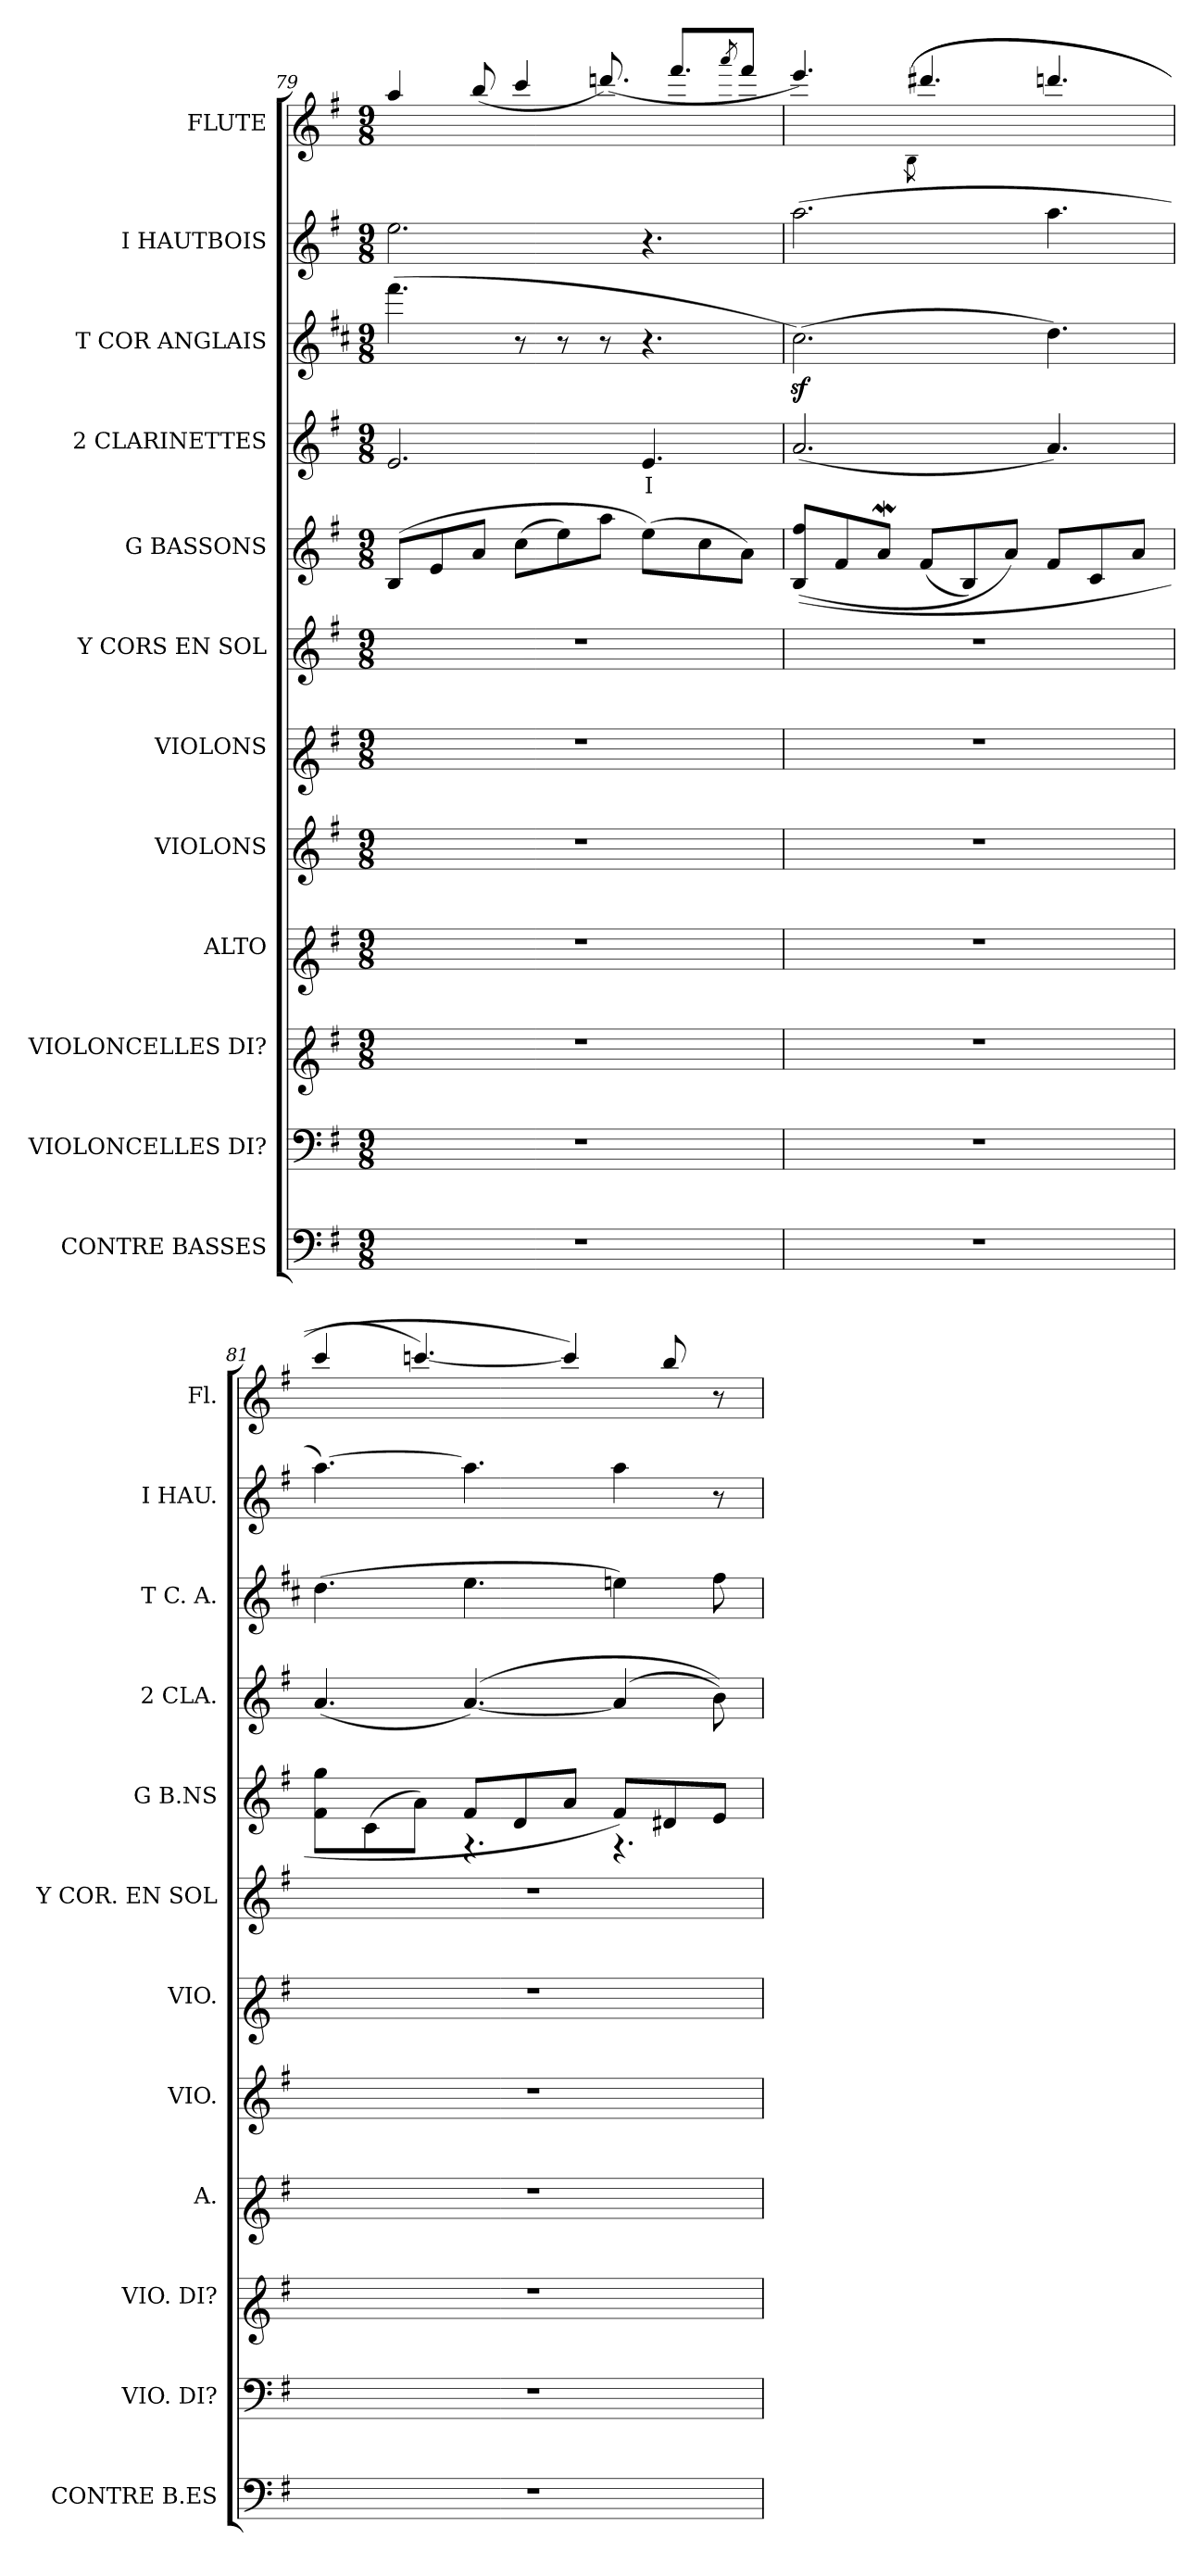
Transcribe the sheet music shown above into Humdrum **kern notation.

**kern	**kern	**kern	**kern	**kern	**kern	**kern	**kern	**kern	**text	**kern	**kern	**kern
*part12	*part11	*part10	*part9	*part8	*part7	*part6	*part5	*part4	*part4	*part3	*part2	*part1
*staff12	*staff11	*staff10	*staff9	*staff8	*staff7	*staff6	*staff5	*staff4	*staff4	*staff3	*staff2	*staff1
*I"CONTRE BASSES	*I"VIOLONCELLES DI?	*I"VIOLONCELLES DI?	*I"ALTO	*I"VIOLONS	*I"VIOLONS	*I"Y CORS EN SOL	*I"G BASSONS	*I"2 CLARINETTES	*	*I"T COR ANGLAIS	*I"I HAUTBOIS	*I"FLUTE
*I'CONTRE B.ES	*I'VIO. DI?	*I'VIO. DI?	*I'A.	*I'VIO.	*I'VIO.	*I'Y COR. EN SOL	*I'G B.NS	*I'2 CLA.	*	*I'T C. A.	*I'I HAU.	*I'Fl.
*clefF4	*clefF4	*clefG1	*clefG1	*clefG2	*clefG1	*clefG2	*clefG2	*clefG2	*	*clefG2	*clefG2	*clefG2
*	*	*	*	*	*	*	*	*	*	*ITrd4c7	*	*
*k[f#]	*k[f#]	*k[f#]	*k[f#]	*k[f#]	*k[f#]	*k[f#]	*k[f#]	*k[f#]	*	*k[f#]	*k[f#]	*k[f#]
*G:	*G:	*G:	*G:	*G:	*G:	*G:	*G:	*G:	*	*G:	*G:	*G:
*M9/8	*M9/8	*M9/8	*M9/8	*M9/8	*M9/8	*M9/8	*M9/8	*M9/8	*	*M9/8	*M9/8	*M9/8
=79	=79	=79	=79	=79	=79	=79	=79	=79	=79	=79	=79	=79
!LO:N:vis=1	!LO:N:vis=1	!LO:N:vis=1	!LO:N:vis=1	!LO:N:vis=1	!LO:N:vis=1	!LO:N:vis=1	!	!	!	!	!	!
8%9r	8%9r	8%9r	8%9r	8%9r	8%9r	8%9r	(8Bi/L	2.ei/	.	(4.bbi\	2.eei\	4aai/
.	.	.	.	.	.	.	8ei/	.	.	.	.	.
.	.	.	.	.	.	.	8ai/J	.	.	.	.	(8bbi/
.	.	.	.	.	.	.	(8cci\L	.	.	8r	.	4ccci/
.	.	.	.	.	.	.	8eei\)	.	.	8r	.	.
.	.	.	.	.	.	.	8aai\J	.	.	8r	.	(8.dddni/)
!	!	!	!	!	!	!	!	!	!LO:LY:b:color=#000000	!	!	!
.	.	.	.	.	.	.	(8eei\L)	4.ei/	I	4.r	4.r	.
.	.	.	.	.	.	.	.	.	.	.	.	8.fff#i/L
.	.	.	.	.	.	.	8cci\	.	.	.	.	.
.	.	.	.	.	.	.	.	.	.	.	.	8qaaai/
.	.	.	.	.	.	.	8ai\J)	.	.	.	.	8fff#i/J
=80	=80	=80	=80	=80	=80	=80	=80	=80	=80	=80	=80	=80
!LO:N:vis=1	!LO:N:vis=1	!LO:N:vis=1	!LO:N:vis=1	!LO:N:vis=1	!LO:N:vis=1	!LO:N:vis=1	!	!	!	!	!	!
8%9r	8%9r	8%9r	8%9r	8%9r	8%9r	8%9r	((8Bi/ 8ff#iL	(2.ai/	.	(2.f#zi\)	(2.aai\	4.eeei/)
.	.	.	.	.	.	.	8f#i/	.	.	.	.	.
.	.	.	.	.	.	.	8aWi/J	.	.	.	.	.
.	.	.	.	.	.	.	.	.	.	.	.	((8qBi\
.	.	.	.	.	.	.	(8f#i/L	.	.	.	.	4.ddd#Xi/
.	.	.	.	.	.	.	8Bi/)	.	.	.	.	.
.	.	.	.	.	.	.	8ai/J)	.	.	.	.	.
.	.	.	.	.	.	.	8f#i/L	4.ai/)	.	4.gi\)	4.aai\	4.dddni/
.	.	.	.	.	.	.	8ci/	.	.	.	.	.
.	.	.	.	.	.	.	8ai/J	.	.	.	.	.
=81	=81	=81	=81	=81	=81	=81	=81	=81	=81	=81	=81	=81
!LO:N:vis=1	!LO:N:vis=1	!LO:N:vis=1	!LO:N:vis=1	!LO:N:vis=1	!LO:N:vis=1	!LO:N:vis=1	!	!	!	!	!	!
*	*	*	*	*	*	*	*^	*	*	*	*	*
8%9r	8%9r	8%9r	8%9r	8%9r	8%9r	8%9r	4.ryy	(8f#i\ 8ggiL	(4.ai/	.	(4.gi\	[>4.aai\)	4ccci/
.	.	.	.	.	.	.	.	(8ci\	.	.	.	.	.
.	.	.	.	.	.	.	.	8ai\J)	.	.	.	.	[<4.cccni/)
.	.	.	.	.	.	.	8f#i/L	4.r	([<4.ai/)	.	4.ai\	4.aai\]	.
.	.	.	.	.	.	.	8di/	.	.	.	.	.	.
.	.	.	.	.	.	.	8ai/J	.	.	.	.	.	4ccci/])
.	.	.	.	.	.	.	8f#i/L)	4.r	(4ai/]	.	4ani\)	4aai\	.
.	.	.	.	.	.	.	8d#Xi/	.	.	.	.	.	8bbi/
.	.	.	.	.	.	.	8ei/J	.	8bi\))	.	8bi\	8r	8r
*	*	*	*	*	*	*	*v	*v	*	*	*	*	*
=	=	=	=	=	=	=	=	=	=	=	=	=
*-	*-	*-	*-	*-	*-	*-	*-	*-	*-	*-	*-	*-
